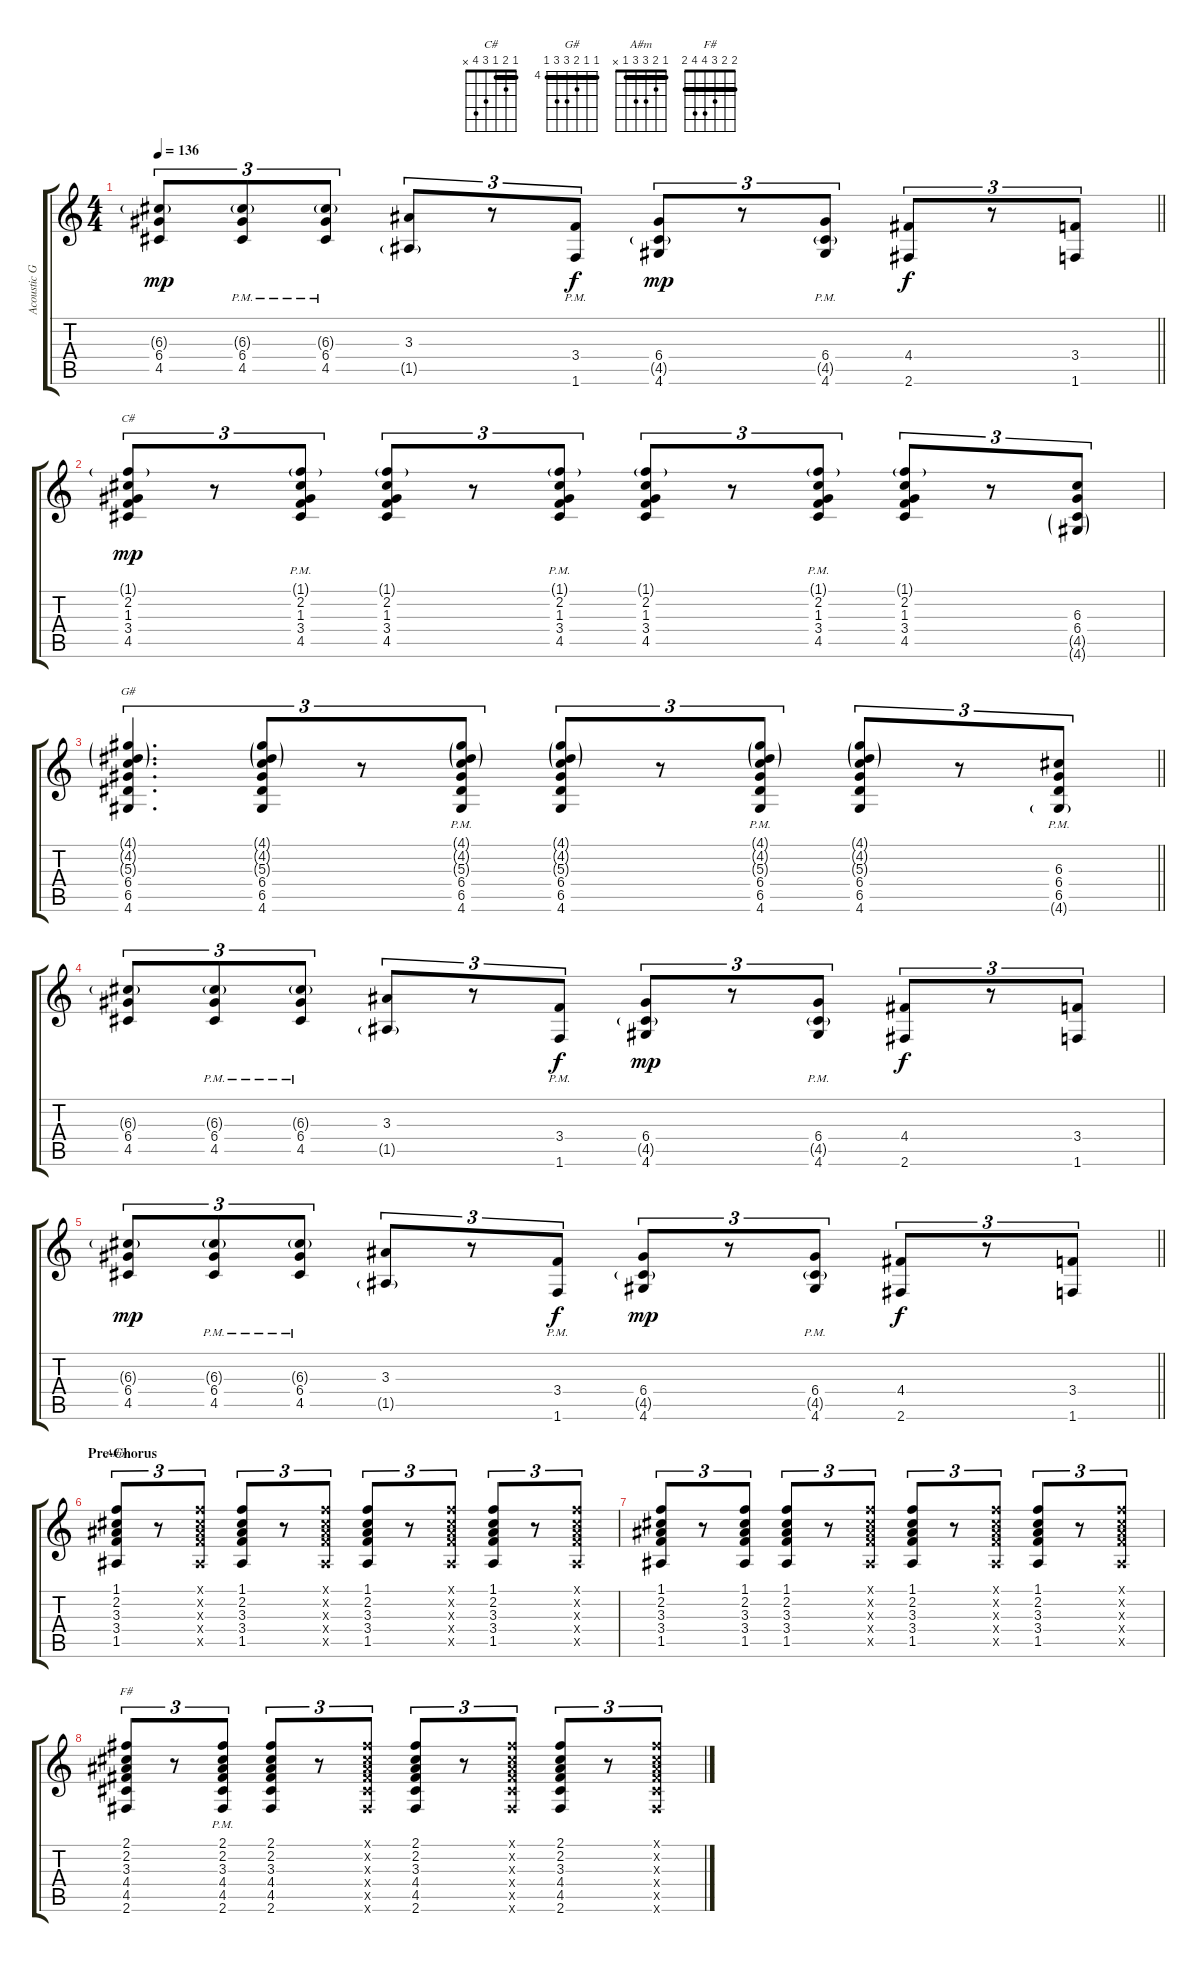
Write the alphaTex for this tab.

\track ("Acoustic Guitar" "Acoustic G") {instrument acousticguitarsteel}
\staff {score tabs}
\tuning (E4 B3 G3 D3 A2 E2) {hide}
\chord ("C#" 1 2 1 3 4 x) {barre 1}
\chord ("G#" 4 4 5 6 6 4) {firstfret 4 barre 4}
\chord ("A#m" 1 2 3 3 1 x) {barre 1}
\chord ("F#" 2 2 3 4 4 2) {barre 2}
\ts (4 4)
\tempo 136
\clef g2
\barLineRight lightlight
\ks c
(6.3{g} 6.4 4.5).8{tu (3 2) dy mp} (6.3{g pm} 6.4{pm} 4.5{pm}).8{tu (3 2)} (6.3{g pm} 6.4{pm} 4.5{pm}).8{tu (3 2)} (3.3 1.5{g}).8{tu (3 2)} r.8{tu (3 2)} (3.4{pm} 1.6{pm}).8{tu (3 2) dy f} (6.4 4.5{g} 4.6).8{tu (3 2) dy mp} r.8{tu (3 2)} (6.4{pm} 4.5{g} 4.6{pm}).8{tu (3 2)} (4.4 2.6).8{tu (3 2) dy f} r.8{tu (3 2)} (3.4 1.6).8{tu (3 2)} |
(1.1{g} 2.2 1.3 3.4 4.5).8{tu (3 2) ch "C#" dy mp} r.8{tu (3 2)} (1.1{g pm} 2.2{pm} 1.3{pm} 3.4{pm} 4.5{pm}).8{tu (3 2)} (1.1{g} 2.2 1.3 3.4 4.5).8{tu (3 2)} r.8{tu (3 2)} (1.1{g pm} 2.2{pm} 1.3{pm} 3.4{pm} 4.5{pm}).8{tu (3 2)} (1.1{g} 2.2 1.3 3.4 4.5).8{tu (3 2)} r.8{tu (3 2)} (1.1{g pm} 2.2{pm} 1.3{pm} 3.4{pm} 4.5{pm}).8{tu (3 2)} (1.1{g} 2.2 1.3 3.4 4.5).8{tu (3 2)} r.8{tu (3 2)} (6.3 6.4 4.5{g} 4.6{g}).8{tu (3 2)} |
\barLineRight lightlight
(4.1{g} 4.2{g} 5.3{g} 6.4 6.5 4.6).4{d tu (3 2) ch "G#"} (4.1{g} 4.2{g} 5.3{g} 6.4 6.5 4.6).8{tu (3 2)} r.8{tu (3 2)} (4.1{g} 4.2{g} 5.3{g} 6.4{pm} 6.5{pm} 4.6{pm}).8{tu (3 2)} (4.1{g} 4.2{g} 5.3{g} 6.4 6.5 4.6).8{tu (3 2)} r.8{tu (3 2)} (4.1{g} 4.2{g} 5.3{g} 6.4{pm} 6.5{pm} 4.6{pm}).8{tu (3 2)} (4.1{g} 4.2{g} 5.3{g} 6.4 6.5 4.6).8{tu (3 2)} r.8{tu (3 2)} (6.3{pm} 6.4{pm} 6.5{pm} 4.6{g pm}).8{tu (3 2)} |
(6.3{g} 6.4 4.5).8{tu (3 2)} (6.3{g pm} 6.4{pm} 4.5{pm}).8{tu (3 2)} (6.3{g pm} 6.4{pm} 4.5{pm}).8{tu (3 2)} (3.3 1.5{g}).8{tu (3 2)} r.8{tu (3 2)} (3.4{pm} 1.6{pm}).8{tu (3 2) dy f} (6.4 4.5{g} 4.6).8{tu (3 2) dy mp} r.8{tu (3 2)} (6.4{pm} 4.5{g} 4.6{pm}).8{tu (3 2)} (4.4 2.6).8{tu (3 2) dy f} r.8{tu (3 2)} (3.4 1.6).8{tu (3 2)} |
\barLineRight lightlight
(6.3{g} 6.4 4.5).8{tu (3 2) dy mp} (6.3{g pm} 6.4{pm} 4.5{pm}).8{tu (3 2)} (6.3{g pm} 6.4{pm} 4.5{pm}).8{tu (3 2)} (3.3 1.5{g}).8{tu (3 2)} r.8{tu (3 2)} (3.4{pm} 1.6{pm}).8{tu (3 2) dy f} (6.4 4.5{g} 4.6).8{tu (3 2) dy mp} r.8{tu (3 2)} (6.4{pm} 4.5{g} 4.6{pm}).8{tu (3 2)} (4.4 2.6).8{tu (3 2) dy f} r.8{tu (3 2)} (3.4 1.6).8{tu (3 2)} |
\section ("" "Pre-Chorus")
(1.1 2.2 3.3 3.4 1.5).8{tu (3 2) ch "A#m"} r.8{tu (3 2)} (1.1{x} 2.2{x} 3.3{x} 3.4{x} 1.5{x}).8{tu (3 2)} (1.1 2.2 3.3 3.4 1.5).8{tu (3 2)} r.8{tu (3 2)} (1.1{x} 2.2{x} 3.3{x} 3.4{x} 1.5{x}).8{tu (3 2)} (1.1 2.2 3.3 3.4 1.5).8{tu (3 2)} r.8{tu (3 2)} (1.1{x} 2.2{x} 3.3{x} 3.4{x} 1.5{x}).8{tu (3 2)} (1.1 2.2 3.3 3.4 1.5).8{tu (3 2)} r.8{tu (3 2)} (1.1{x} 2.2{x} 3.3{x} 3.4{x} 1.5{x}).8{tu (3 2)} |
(1.1 2.2 3.3 3.4 1.5).8{tu (3 2)} r.8{tu (3 2)} (1.1 2.2 3.3 3.4 1.5).8{tu (3 2)} (1.1 2.2 3.3 3.4 1.5).8{tu (3 2)} r.8{tu (3 2)} (1.1{x} 2.2{x} 3.3{x} 3.4{x} 1.5{x}).8{tu (3 2)} (1.1 2.2 3.3 3.4 1.5).8{tu (3 2)} r.8{tu (3 2)} (1.1{x} 2.2{x} 3.3{x} 3.4{x} 1.5{x}).8{tu (3 2)} (1.1 2.2 3.3 3.4 1.5).8{tu (3 2)} r.8{tu (3 2)} (1.1{x} 2.2{x} 3.3{x} 3.4{x} 1.5{x}).8{tu (3 2)} |
(2.1 2.2 3.3 4.4 4.5 2.6).8{tu (3 2) ch "F#"} r.8{tu (3 2)} (2.1{pm} 2.2{pm} 3.3{pm} 4.4{pm} 4.5{pm} 2.6{pm}).8{tu (3 2)} (2.1 2.2 3.3 4.4 4.5 2.6).8{tu (3 2)} r.8{tu (3 2)} (2.1{x} 2.2{x} 3.3{x} 4.4{x} 4.5{x} 2.6{x}).8{tu (3 2)} (2.1 2.2 3.3 4.4 4.5 2.6).8{tu (3 2)} r.8{tu (3 2)} (2.1{x} 2.2{x} 3.3{x} 4.4{x} 4.5{x} 2.6{x}).8{tu (3 2)} (2.1 2.2 3.3 4.4 4.5 2.6).8{tu (3 2)} r.8{tu (3 2)} (2.1{x} 2.2{x} 3.3{x} 4.4{x} 4.5{x} 2.6{x}).8{tu (3 2)}
